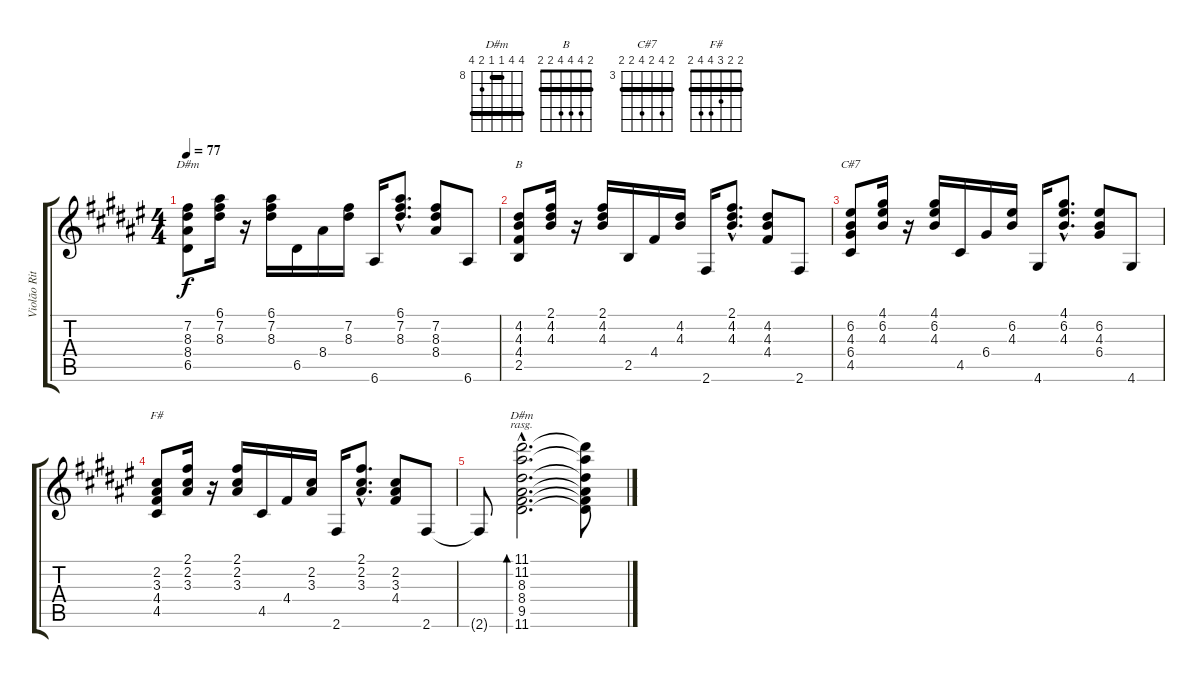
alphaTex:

\track ("Violão Ritmo" "Violão Rit") {instrument acousticguitarnylon}
\staff {score tabs}
\tuning (E4 B3 G3 D3 A2 E2) {hide}
\chord ("D#m" 6 7 8 8 6 6) {firstfret 4 barre 6}
\chord ("B" 2 4 4 4 2 2) {barre 2}
\chord ("C#7" 4 6 4 6 4 4) {firstfret 3 barre 4}
\chord ("F#" 2 2 3 4 4 2) {barre 2}
\chord ("D#m" 11 11 8 8 9 11) {firstfret 8 barre (8 11)}
\ts (4 4)
\tempo 77
\clef g2
\ks d#minor
(7.2 8.3 8.4 6.5).8{ch "D#m" dy f} (6.1 7.2 8.3).16 r.16 (6.1 7.2 8.3).16 6.5.16 8.4.16 (7.2 8.3).16 6.6.16 (6.1{hac} 7.2{hac} 8.3{hac}).8{d} (7.2 8.3 8.4).8 6.6.8 |
(4.2 4.3 4.4 2.5).8{ch "B"} (2.1 4.2 4.3).16 r.16 (2.1 4.2 4.3).16 2.5.16 4.4.16 (4.2 4.3).16 2.6.16 (2.1{hac} 4.2{hac} 4.3{hac}).8{d} (4.2 4.3 4.4).8 2.6.8 |
(6.2 4.3 6.4 4.5).8{ch "C#7"} (4.1 6.2 4.3).16 r.16 (4.1 6.2 4.3).16 4.5.16 6.4.16 (6.2 4.3).16 4.6.16 (4.1{hac} 6.2{hac} 4.3{hac}).8{d} (6.2 4.3 6.4).8 4.6.8 |
(2.2 3.3 4.4 4.5).8{ch "F#"} (2.1 2.2 3.3).16 r.16 (2.1 2.2 3.3).16 4.5.16 4.4.16 (2.2 3.3).16 2.6.16 (2.1{hac} 2.2{hac} 3.3{hac}).8{d} (2.2 3.3 4.4).8 2.6.8 |
2.6{t}.8 (11.1{hac} 11.2{hac} 8.3{hac} 8.4{hac} 9.5{hac} 11.6{hac}).2{d bd 480 ch "D#m" rasg ii} (11.1{t} 11.2{t} 8.3{t} 8.4{t} 9.5{t} 11.6{t}).8
